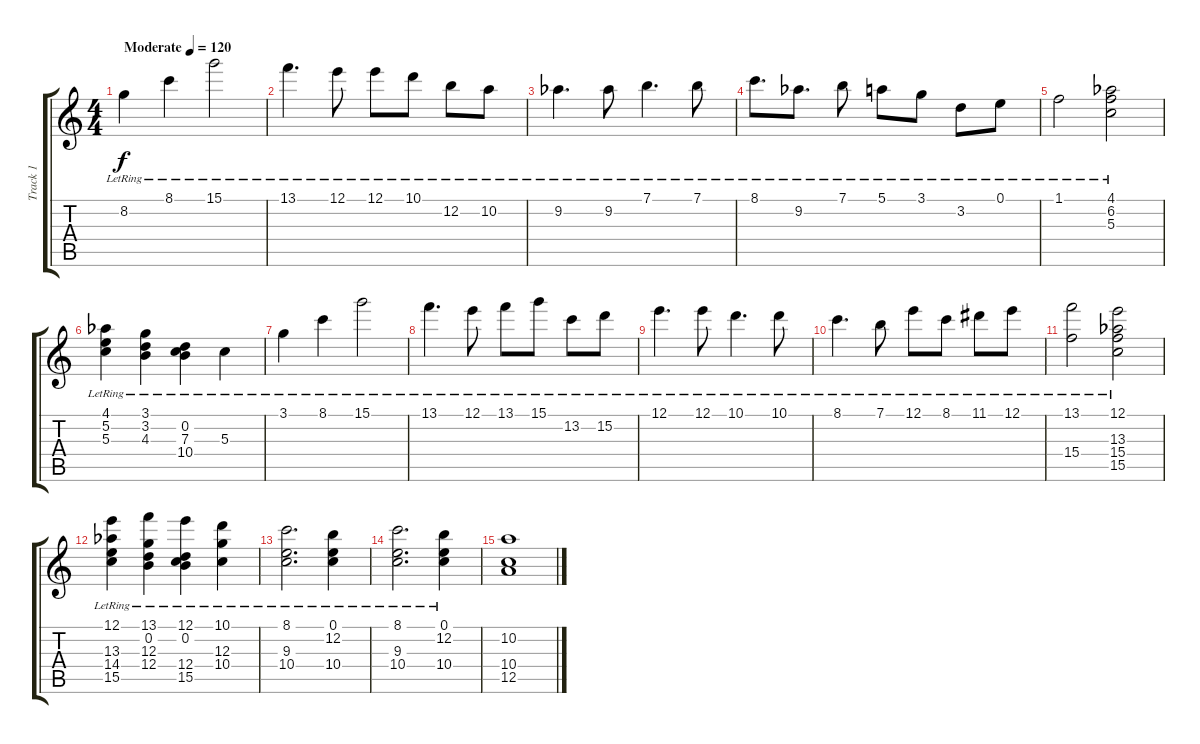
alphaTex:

\track ("Track 1" "Track 1") {instrument electricguitarjazz}
\staff {score tabs}
\tuning (E4 B3 G3 D3 A2 E2) {hide}
\ts (4 4)
\tempo (120 "Moderate")
\clef g2
\ks c
8.2{lr}.4{dy f instrument electricguitarjazz} 8.1{lr}.4 15.1{lr}.2 |
13.1{lr}.4{d} 12.1{lr}.8 12.1{lr}.8 10.1{lr}.8 12.2{lr}.8 10.2{lr}.8 |
9.2{lr acc b}.4{d} 9.2{lr acc b}.8 7.1{lr}.4{d} 7.1{lr}.8 |
8.1{lr}.8{d} 9.2{lr acc b}.8{d} 7.1{lr}.8 5.1{lr}.8 3.1{lr}.8 3.2{lr}.8 0.1{lr}.8 |
1.1{lr}.2 (4.1{lr acc b} 6.2{lr} 5.3{lr}).2 |
(4.1{lr acc b} 5.2{lr} 5.3{lr}).4 (3.1{lr} 3.2{lr} 4.3{lr}).4 (0.2{lr} 7.3{lr} 10.4{lr}).4 5.3{lr}.4 |
3.1{lr}.4 8.1{lr}.4 15.1{lr}.2 |
13.1{lr}.4{d} 12.1{lr}.8 13.1{lr}.8 15.1{lr}.8 13.2{lr}.8 15.2{lr}.8 |
12.1{lr}.4{d} 12.1{lr}.8 10.1{lr}.4{d} 10.1{lr}.8 |
8.1{lr}.4{d} 7.1{lr}.8 12.1{lr}.8 8.1{lr}.8 11.1{lr}.8 12.1{lr}.8 |
(13.1{lr} 15.4{lr}).2 (12.1{lr} 13.3{lr acc b} 15.4{lr} 15.5{lr}).2 |
(12.1{lr} 13.3{lr acc b} 14.4{lr} 15.5{lr}).4 (13.1{lr} 0.2{lr} 12.3{lr} 12.4{lr}).4 (12.1{lr} 0.2{lr} 12.4{lr} 15.5{lr}).4 (10.1{lr} 12.3{lr} 10.4{lr}).4 |
(8.1{lr} 9.3{lr} 10.4{lr}).2{d} (0.1{lr} 12.2{lr} 10.4{lr}).4 |
(8.1{lr} 9.3{lr} 10.4{lr}).2{d} (0.1{lr} 12.2{lr} 10.4{lr}).4 |
(10.2 10.4 12.5).1
